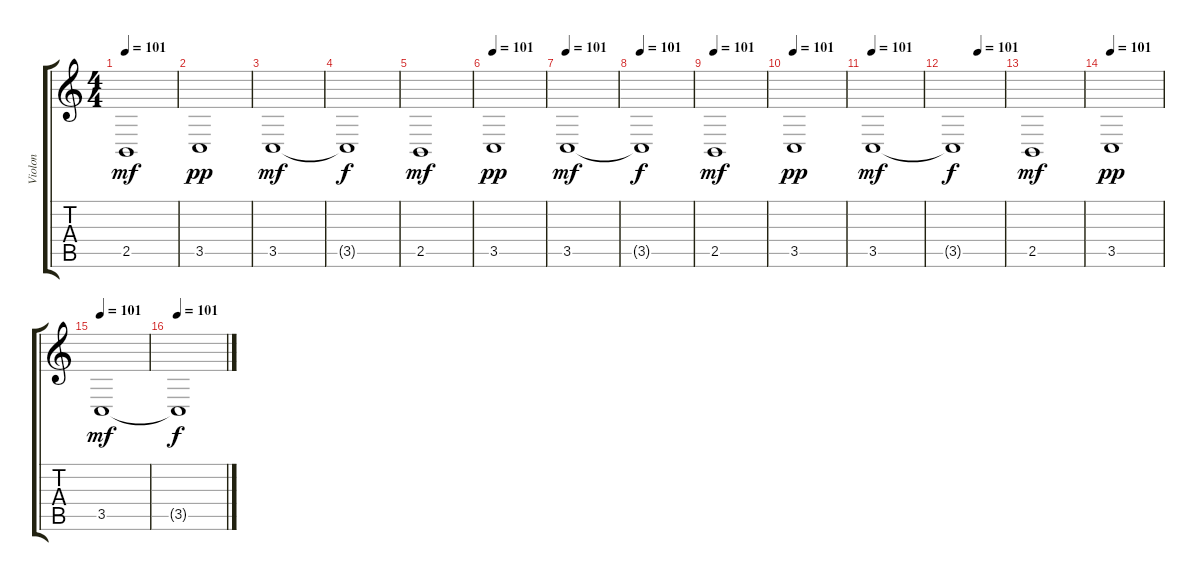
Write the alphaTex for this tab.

\track ("Violon" "Violon") {instrument violin}
\staff {score tabs}
\tuning (E4 B3 G3 D3 A2 E2) {hide}
\ts (4 4)
\tempo 101
\clef g2
\ks c
2.5.1{dy mf} |
3.5.1{dy pp} |
3.5.1{dy mf} |
3.5{t}.1{dy f} |
2.5.1{dy mf} |
\tempo 101
3.5.1{dy pp} |
\tempo 101
3.5.1{dy mf} |
\tempo 101
3.5{t}.1{dy f} |
\tempo 101
2.5.1{dy mf} |
\tempo 101
3.5.1{dy pp} |
\tempo 101
3.5.1{dy mf} |
\tempo (101 0.5)
3.5{t}.1{dy f} |
2.5.1{dy mf} |
\tempo 101
3.5.1{dy pp} |
\tempo 101
3.5.1{dy mf} |
\tempo 101
3.5{t}.1{dy f}
